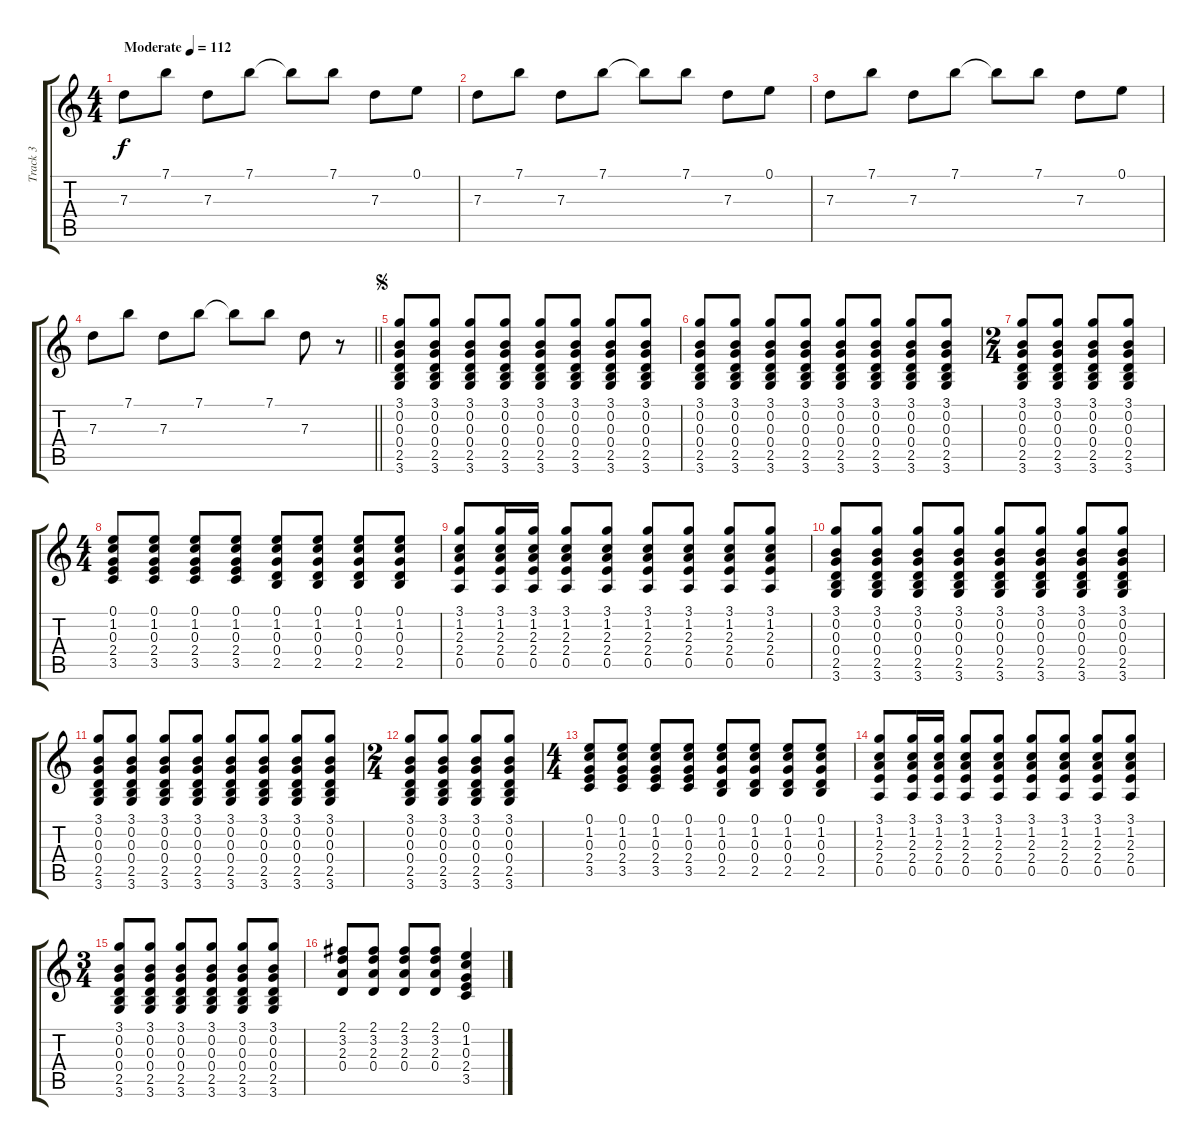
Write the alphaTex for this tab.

\track ("Track 3" "Track 3") {instrument acousticguitarsteel}
\staff {score tabs}
\tuning (E4 B3 G3 D3 A2 E2) {hide}
\ts (4 4)
\tempo (112 "Moderate")
\clef g2
\ks c
7.3.8{dy f instrument acousticguitarsteel} 7.1.8 7.3.8 7.1.8 7.1{t}.8 7.1.8 7.3.8 0.1.8 |
7.3.8 7.1.8 7.3.8 7.1.8 7.1{t}.8 7.1.8 7.3.8 0.1.8 |
7.3.8 7.1.8 7.3.8 7.1.8 7.1{t}.8 7.1.8 7.3.8 0.1.8 |
\barLineRight lightlight
7.3.8 7.1.8 7.3.8 7.1.8 7.1{t}.8 7.1.8 7.3.8 r.8 |
\jump segno
(3.1 0.2 0.3 0.4 2.5 3.6).8 (3.1 0.2 0.3 0.4 2.5 3.6).8 (3.1 0.2 0.3 0.4 2.5 3.6).8 (3.1 0.2 0.3 0.4 2.5 3.6).8 (3.1 0.2 0.3 0.4 2.5 3.6).8 (3.1 0.2 0.3 0.4 2.5 3.6).8 (3.1 0.2 0.3 0.4 2.5 3.6).8 (3.1 0.2 0.3 0.4 2.5 3.6).8 |
(3.1 0.2 0.3 0.4 2.5 3.6).8 (3.1 0.2 0.3 0.4 2.5 3.6).8 (3.1 0.2 0.3 0.4 2.5 3.6).8 (3.1 0.2 0.3 0.4 2.5 3.6).8 (3.1 0.2 0.3 0.4 2.5 3.6).8 (3.1 0.2 0.3 0.4 2.5 3.6).8 (3.1 0.2 0.3 0.4 2.5 3.6).8 (3.1 0.2 0.3 0.4 2.5 3.6).8 |
\ts (2 4)
(3.1 0.2 0.3 0.4 2.5 3.6).8 (3.1 0.2 0.3 0.4 2.5 3.6).8 (3.1 0.2 0.3 0.4 2.5 3.6).8 (3.1 0.2 0.3 0.4 2.5 3.6).8 |
\ts (4 4)
(0.1 1.2 0.3 2.4 3.5).8 (0.1 1.2 0.3 2.4 3.5).8 (0.1 1.2 0.3 2.4 3.5).8 (0.1 1.2 0.3 2.4 3.5).8 (0.1 1.2 0.3 0.4 2.5).8 (0.1 1.2 0.3 0.4 2.5).8 (0.1 1.2 0.3 0.4 2.5).8 (0.1 1.2 0.3 0.4 2.5).8 |
(3.1 1.2 2.3 2.4 0.5).8 (3.1 1.2 2.3 2.4 0.5).16 (3.1 1.2 2.3 2.4 0.5).16 (3.1 1.2 2.3 2.4 0.5).8 (3.1 1.2 2.3 2.4 0.5).8 (3.1 1.2 2.3 2.4 0.5).8 (3.1 1.2 2.3 2.4 0.5).8 (3.1 1.2 2.3 2.4 0.5).8 (3.1 1.2 2.3 2.4 0.5).8 |
(3.1 0.2 0.3 0.4 2.5 3.6).8 (3.1 0.2 0.3 0.4 2.5 3.6).8 (3.1 0.2 0.3 0.4 2.5 3.6).8 (3.1 0.2 0.3 0.4 2.5 3.6).8 (3.1 0.2 0.3 0.4 2.5 3.6).8 (3.1 0.2 0.3 0.4 2.5 3.6).8 (3.1 0.2 0.3 0.4 2.5 3.6).8 (3.1 0.2 0.3 0.4 2.5 3.6).8 |
(3.1 0.2 0.3 0.4 2.5 3.6).8 (3.1 0.2 0.3 0.4 2.5 3.6).8 (3.1 0.2 0.3 0.4 2.5 3.6).8 (3.1 0.2 0.3 0.4 2.5 3.6).8 (3.1 0.2 0.3 0.4 2.5 3.6).8 (3.1 0.2 0.3 0.4 2.5 3.6).8 (3.1 0.2 0.3 0.4 2.5 3.6).8 (3.1 0.2 0.3 0.4 2.5 3.6).8 |
\ts (2 4)
(3.1 0.2 0.3 0.4 2.5 3.6).8 (3.1 0.2 0.3 0.4 2.5 3.6).8 (3.1 0.2 0.3 0.4 2.5 3.6).8 (3.1 0.2 0.3 0.4 2.5 3.6).8 |
\ts (4 4)
(0.1 1.2 0.3 2.4 3.5).8 (0.1 1.2 0.3 2.4 3.5).8 (0.1 1.2 0.3 2.4 3.5).8 (0.1 1.2 0.3 2.4 3.5).8 (0.1 1.2 0.3 0.4 2.5).8 (0.1 1.2 0.3 0.4 2.5).8 (0.1 1.2 0.3 0.4 2.5).8 (0.1 1.2 0.3 0.4 2.5).8 |
(3.1 1.2 2.3 2.4 0.5).8 (3.1 1.2 2.3 2.4 0.5).16 (3.1 1.2 2.3 2.4 0.5).16 (3.1 1.2 2.3 2.4 0.5).8 (3.1 1.2 2.3 2.4 0.5).8 (3.1 1.2 2.3 2.4 0.5).8 (3.1 1.2 2.3 2.4 0.5).8 (3.1 1.2 2.3 2.4 0.5).8 (3.1 1.2 2.3 2.4 0.5).8 |
\ts (3 4)
(3.1 0.2 0.3 0.4 2.5 3.6).8 (3.1 0.2 0.3 0.4 2.5 3.6).8 (3.1 0.2 0.3 0.4 2.5 3.6).8 (3.1 0.2 0.3 0.4 2.5 3.6).8 (3.1 0.2 0.3 0.4 2.5 3.6).8 (3.1 0.2 0.3 0.4 2.5 3.6).8 |
(2.1 3.2 2.3 0.4).8 (2.1 3.2 2.3 0.4).8 (2.1 3.2 2.3 0.4).8 (2.1 3.2 2.3 0.4).8 (0.1 1.2 0.3 2.4 3.5).4
